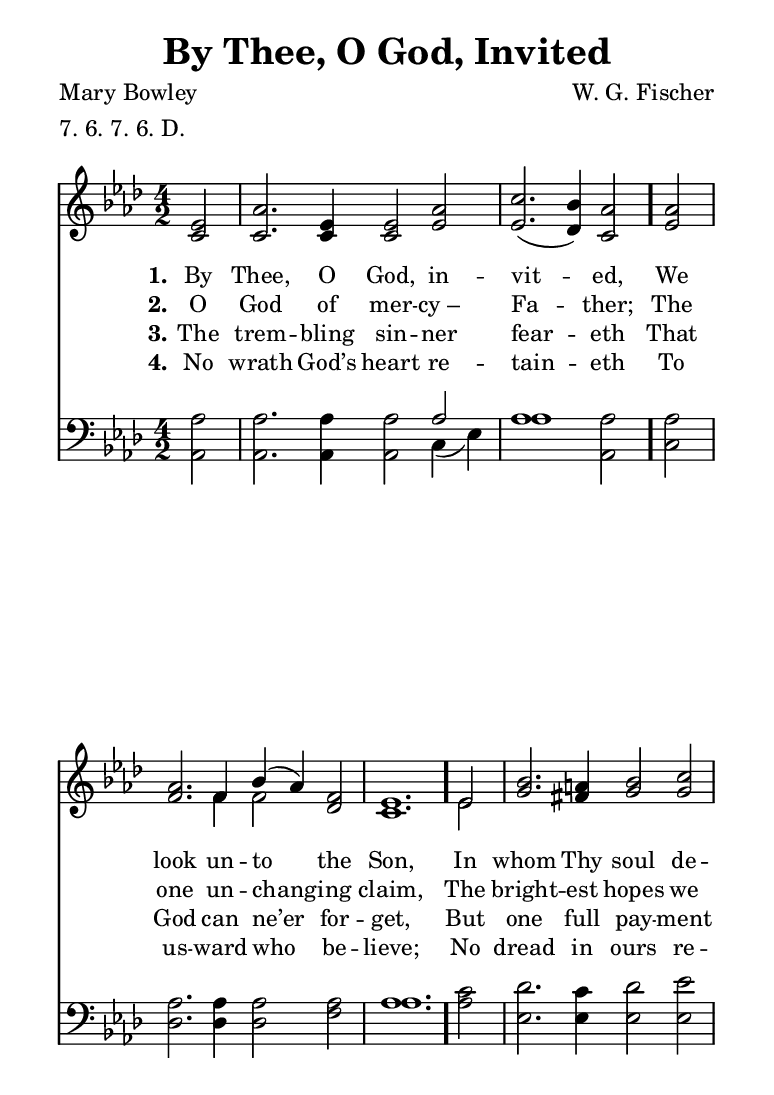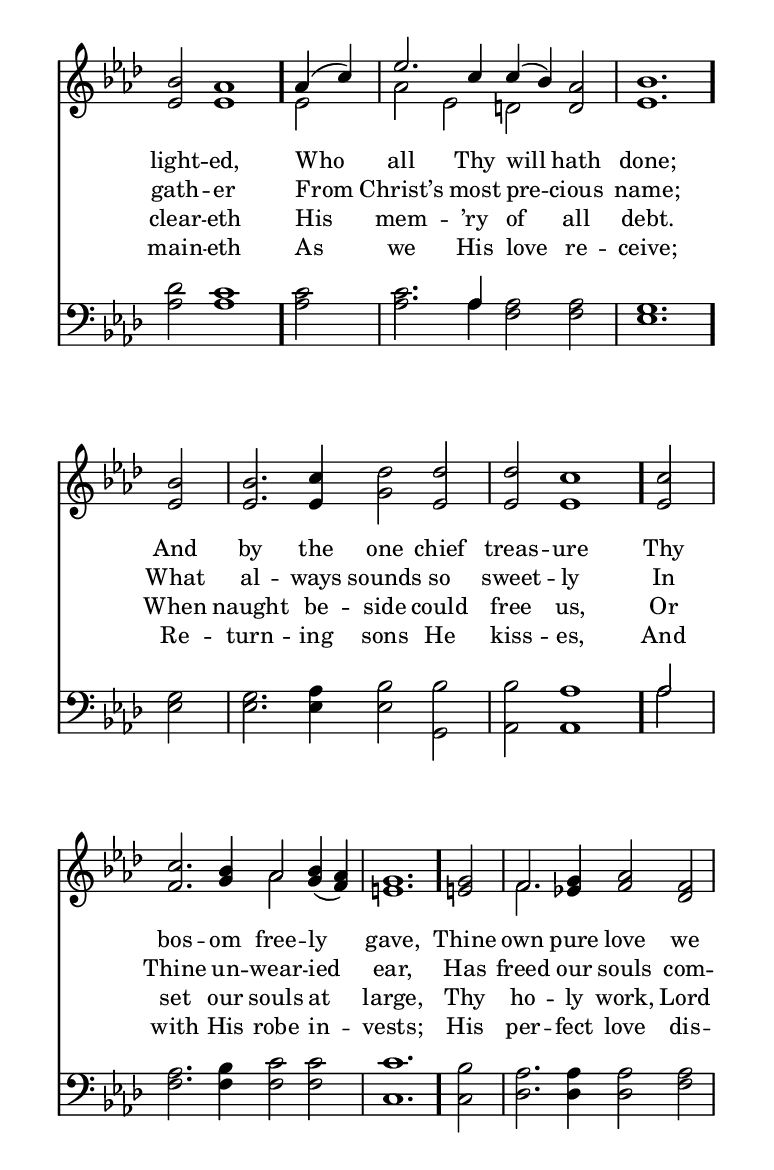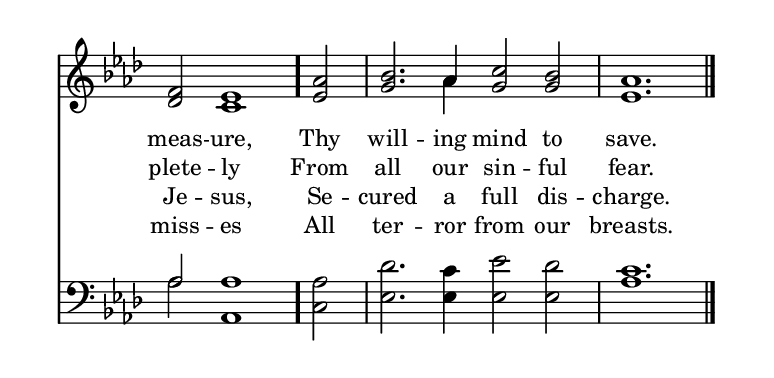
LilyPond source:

\include "common/global.ily"
\paper {
  \include "common/paper.ily"
}

\header{
  hymnnumber = "155"
  title = "By Thee, O God, Invited"
  tunename = "Hankey"
  meter = "7. 6. 7. 6. D."
  poet = "Mary Bowley"
  composer = "W. G. Fischer"
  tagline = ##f
}

global = {
  \include "common/overrides.ily"
  \override Staff.TimeSignature.style = #'numbered
  \time 4/2
  \override Score.MetronomeMark.transparent = ##t % hide all fermata changes too
  \tempo 2=80
  \key aes \major
  \partial 2
  \autoBeamOff
}

notesSoprano = {
\global
\relative c' {

  ees2 | aes2. ees4 ees2 aes | c2.( bes4) aes2
  aes2 | aes2. f4 bes( aes) f2 | ees1.
  ees2 | bes'2. a4 bes2 c | bes aes1
  aes4( c) | ees2. c4 c( bes) aes2 | bes1.
  bes2 | bes2. c4 des2 des | des c1
  c2 | c2. bes4 aes2 bes4( aes) | g1.
  g2 | f2. g4 aes2 f | f ees1
  aes2 | bes2. aes4 c2 bes | aes1.

  \bar "|."

}
}

notesAlto = {
\global
\relative e' {

  c2 | c2. c4 c2 ees | ees2.( des4) c2
  ees2 | f2. f4 f2 des2 | c1.
  ees2 | g2. fis4 g2 g | ees ees1
  ees2 | aes ees d d | ees1.
  ees2 | ees2. ees4 g2 ees | ees ees1
  ees2 | f2. g4 aes2 g4( f) | e1.
  e!2 | f2. ees!4 f2 des | des c1
  ees2 | g2. aes4 g2 g | ees1.

}
}

notesTenor = {
\global
\relative a {

  aes2 | aes2. aes4 aes2 aes | aes1 aes2
  aes2 | aes2. aes4 aes2 aes | aes1.
  c2 | des2. c4 des2 ees | des c1
  c2 | c2. aes4 aes2 aes | g1.
  g2 | g2. aes4 bes2 bes | bes aes1
  aes2 | aes2. bes4 c2 c | c1.
  bes2 | aes2. aes4 aes2 aes | aes2 aes1
  aes2 | des2. c4 ees2 des | c1.

}
}

notesBass = {
\global
\relative f,{

  aes2 | aes2. aes4 aes2 c4(ees) | aes1 aes,2
  c2 | des2. des4 des2 f | aes1.
  aes2 | ees2. ees4 ees2 ees | aes2 aes1
  aes2 | aes2. aes4 f2 f | ees1.
  ees2 | ees2. ees4 ees2 g,2 | aes2 aes1
  aes'2 | f2. f4 f2 f | c1.
  c2 | des2. des4 des2 f2 | aes2 aes,1
  c2 | ees2. ees4 ees2 ees | aes1.

}
}

wordsA = \lyricmode {
\set stanza = "1."

By Thee, O God, in -- vit -- ed, \bar "."
We look un -- to the Son, \bar "." \eogbreak
In whom Thy soul de -- light -- ed, \bar "."
Who all Thy will hath done; \bar "." \eogbreak
And by the one chief treas -- ure \bar "."
Thy bos -- om free -- ly gave, \bar "." \eogbreak
Thine own pure love we meas -- ure, \bar "."
Thy will -- ing mind to save. \bar "." \eogbreak

}

wordsB = \lyricmode {
\set stanza = "2."

O God of mer -- cy_– Fa -- ther;
The one un -- chang -- ing claim,
The bright -- est hopes we gath -- er
From Christ’s most pre -- cious name;
What al -- ways sounds so sweet -- ly
In Thine un -- wear -- ied ear,
Has freed our souls com -- plete -- ly
From all our sin -- ful fear.

}

wordsC = \lyricmode {
\set stanza = "3."

The trem -- bling sin -- ner fear -- eth
That God can ne’er for -- get,
But one full pay -- ment clear -- eth
His mem -- ’ry of all debt.
When naught be -- side could free us,
Or set our souls at large,
Thy ho -- ly work, Lord Je -- sus,
Se -- cured a full dis -- charge.

}

wordsD = \lyricmode {
\set stanza = "4."

No wrath God’s heart re -- tain -- eth
To us -- ward who be -- lieve;
No dread in ours re -- main -- eth
As we His love re -- ceive;
Re -- turn -- ing sons He kiss -- es,
And with His robe in -- vests;
His per -- fect love dis -- miss -- es
All ter -- ror from our breasts.

}

\score {
  \context ChoirStaff <<
    \context Staff = upper <<
      \set Staff.autoBeaming = ##f
      \set ChoirStaff.systemStartDelimiter = #'SystemStartBar
      \set ChoirStaff.printPartCombineTexts = ##f
      \partcombine #'(2 . 11) \notesSoprano \notesAlto
      \context NullVoice = sopranos { \voiceOne << \notesSoprano >> }
      \context Lyrics = one   \lyricsto sopranos \wordsA
      \context Lyrics = two   \lyricsto sopranos \wordsB
      \context Lyrics = three \lyricsto sopranos \wordsC
      \context Lyrics = four  \lyricsto sopranos \wordsD
    >>
    \context Staff = men <<
      \set Staff.autoBeaming = ##f
      \clef bass
      \set ChoirStaff.printPartCombineTexts = ##f
      \partcombine #'(2 . 11) \notesTenor \notesBass
    >>
  >>
  \layout {
    \include "common/layout.ily"
  }
  \midi{
    \include "common/midi.ily"
  }
}

\version "2.19.49"  % necessary for upgrading to future LilyPond versions.

% vi:set et ts=2 sw=2 ai nocindent syntax=lilypond:
